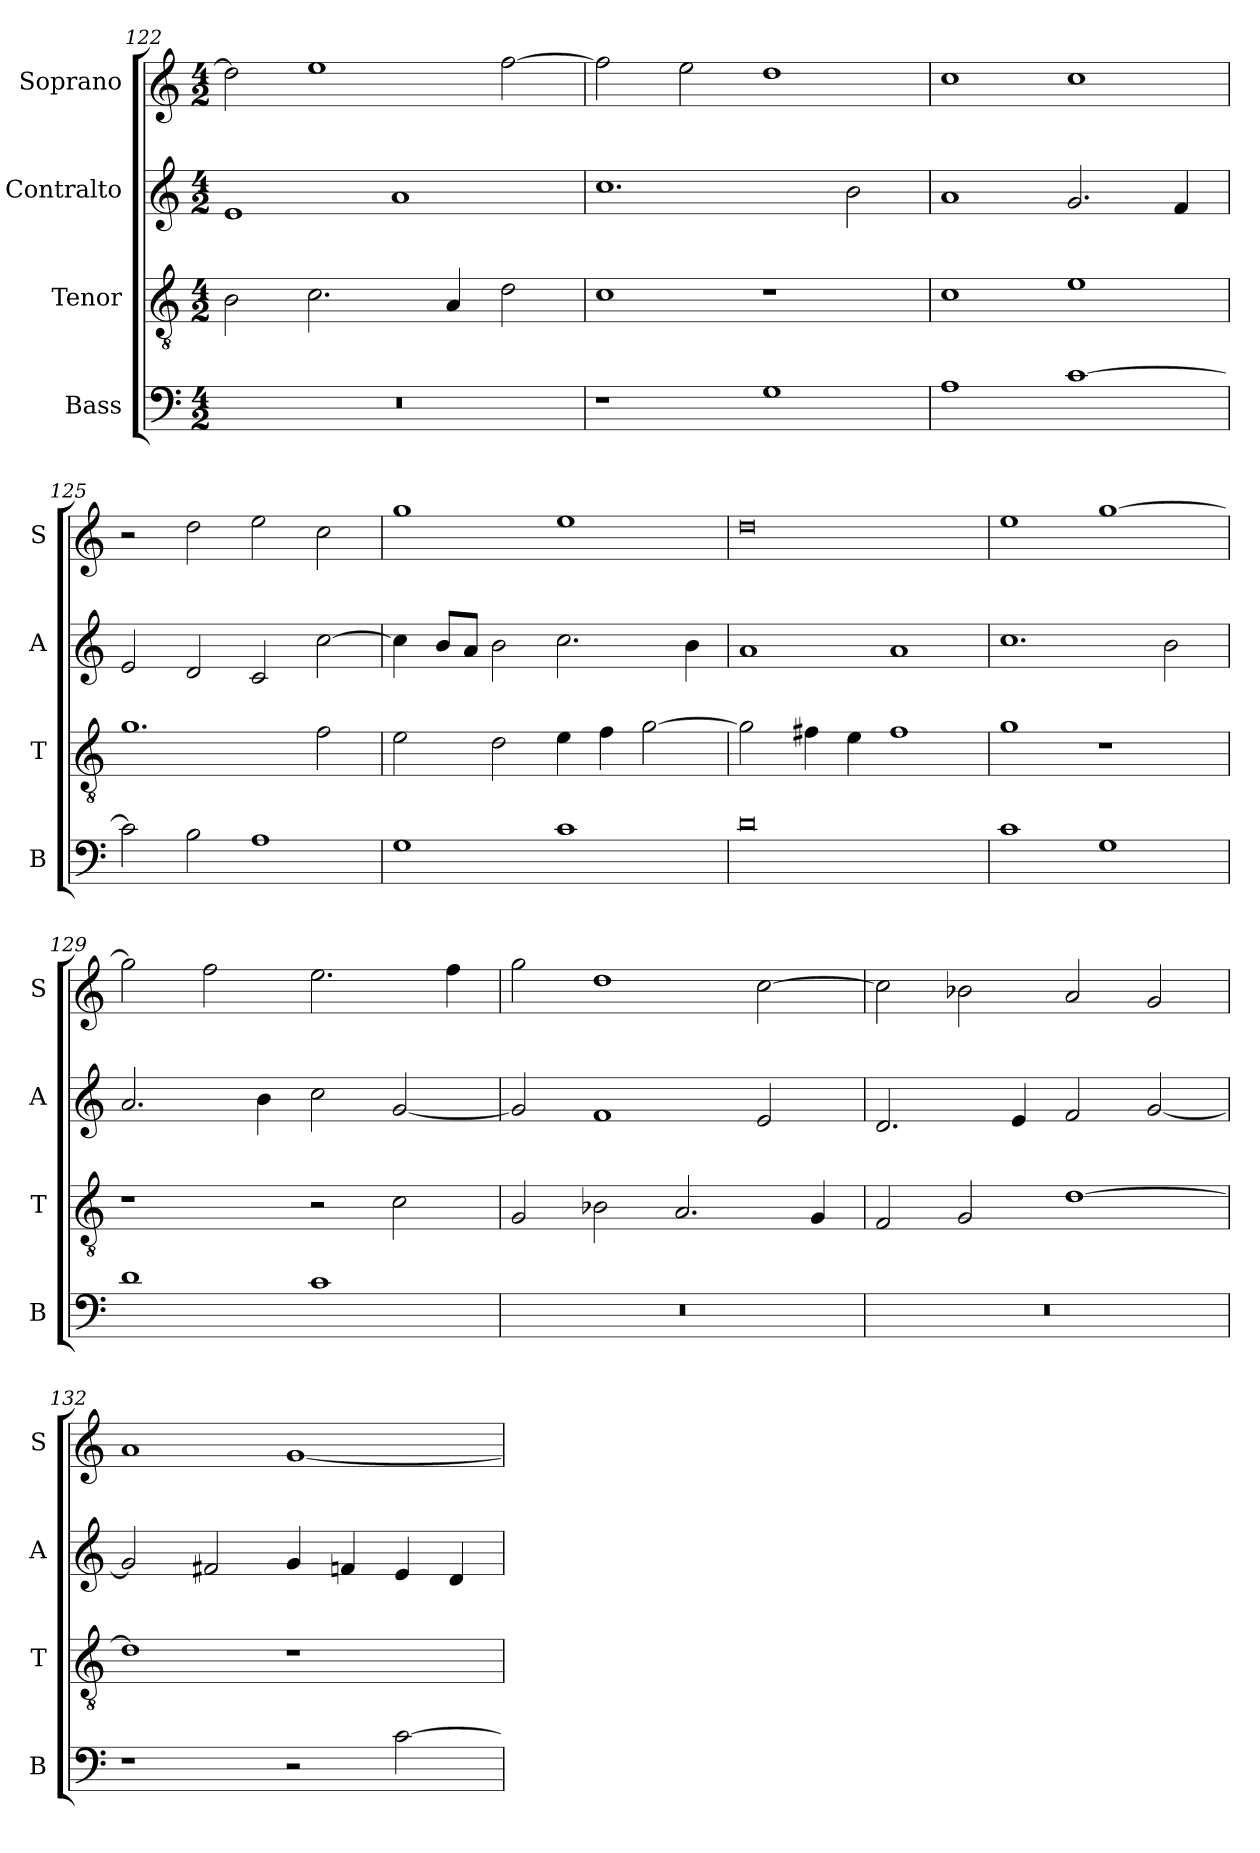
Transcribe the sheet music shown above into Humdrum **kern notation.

**kern	**kern	**kern	**kern
*part4	*part3	*part2	*part1
*staff4	*staff3	*staff2	*staff1
*I"Bass	*I"Tenor	*I"Contralto	*I"Soprano
*I'B	*I'T	*I'A	*I'S
*clefF4	*clefGv2	*clefG2	*clefG2
*k[]	*k[]	*k[]	*k[]
*M4/2	*M4/2	*M4/2	*M4/2
=122	=122	=122	=122
0r	2B	1e	2dd]
.	2.c	.	1ee
.	.	1a	.
.	4A	.	.
.	2d	.	[2ff
=123	=123	=123	=123
1r	1c	1.cc	2ff]
.	.	.	2ee
1G	1r	.	1dd
.	.	2b	.
=124	=124	=124	=124
1A	1c	1a	1cc
[1c	1e	2.g	1cc
.	.	4f	.
=125	=125	=125	=125
2c]	1.g	2e	2r
2B	.	2d	2dd
1A	.	2c	2ee
.	2f	[2cc	2cc
=126	=126	=126	=126
1G	2e	4cc]	1gg
.	.	8b/L	.
.	.	8a/J	.
.	2d	2b	.
1c	4e	2.cc	1ee
.	4f	.	.
.	[2g	.	.
.	.	4b	.
=127	=127	=127	=127
0d	2g]	1a	0dd
.	4f#X	.	.
.	4e	.	.
.	1f#	1a	.
=128	=128	=128	=128
1c	1g	1.cc	1ee
1G	1r	.	[1gg
.	.	2b	.
=129	=129	=129	=129
1d	1r	2.a	2gg]
.	.	.	2ff
.	.	4b	.
1c	2r	2cc	2.ee
.	2c	[2g	.
.	.	.	4ff
=130	=130	=130	=130
0r	2G	2g]	2gg
.	2B-X	1f	1dd
.	2.A	.	.
.	.	2e	[2cc
.	4G	.	.
=131	=131	=131	=131
0r	2F	2.d	2cc]
.	2G	.	2b-X
.	.	4e	.
.	[1d	2f	2a
.	.	[2g	2g
=132	=132	=132	=132
1r	1d]	2g]	1a
.	.	2f#X	.
2r	1r	4g	[1g
.	.	4fn	.
[2c	.	4e	.
.	.	4d	.
=	=	=	=
*-	*-	*-	*-
